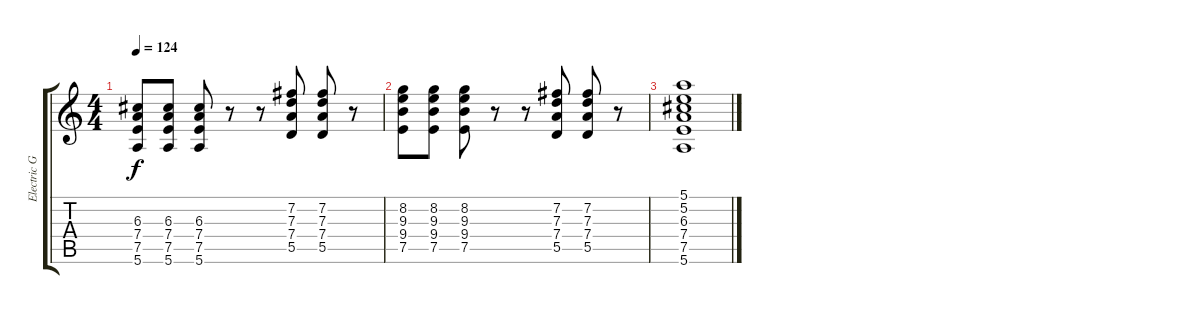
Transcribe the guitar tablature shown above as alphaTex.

\track ("Electric Guitar (Muted)" "Electric G") {instrument electricguitarmuted}
\staff {score tabs}
\tuning (E4 B3 G3 D3 A2 E2) {hide}
\ts (4 4)
\tempo 124
\clef g2
\ks c
(6.3 7.4 7.5 5.6).8{dy f} (6.3 7.4 7.5 5.6).8 (6.3 7.4 7.5 5.6).8 r.8 r.8 (7.2 7.3 7.4 5.5).8 (7.2 7.3 7.4 5.5).8 r.8 |
(8.2 9.3 9.4 7.5).8 (8.2 9.3 9.4 7.5).8 (8.2 9.3 9.4 7.5).8 r.8 r.8 (7.2 7.3 7.4 5.5).8 (7.2 7.3 7.4 5.5).8 r.8 |
(5.1 5.2 6.3 7.4 7.5 5.6).1
